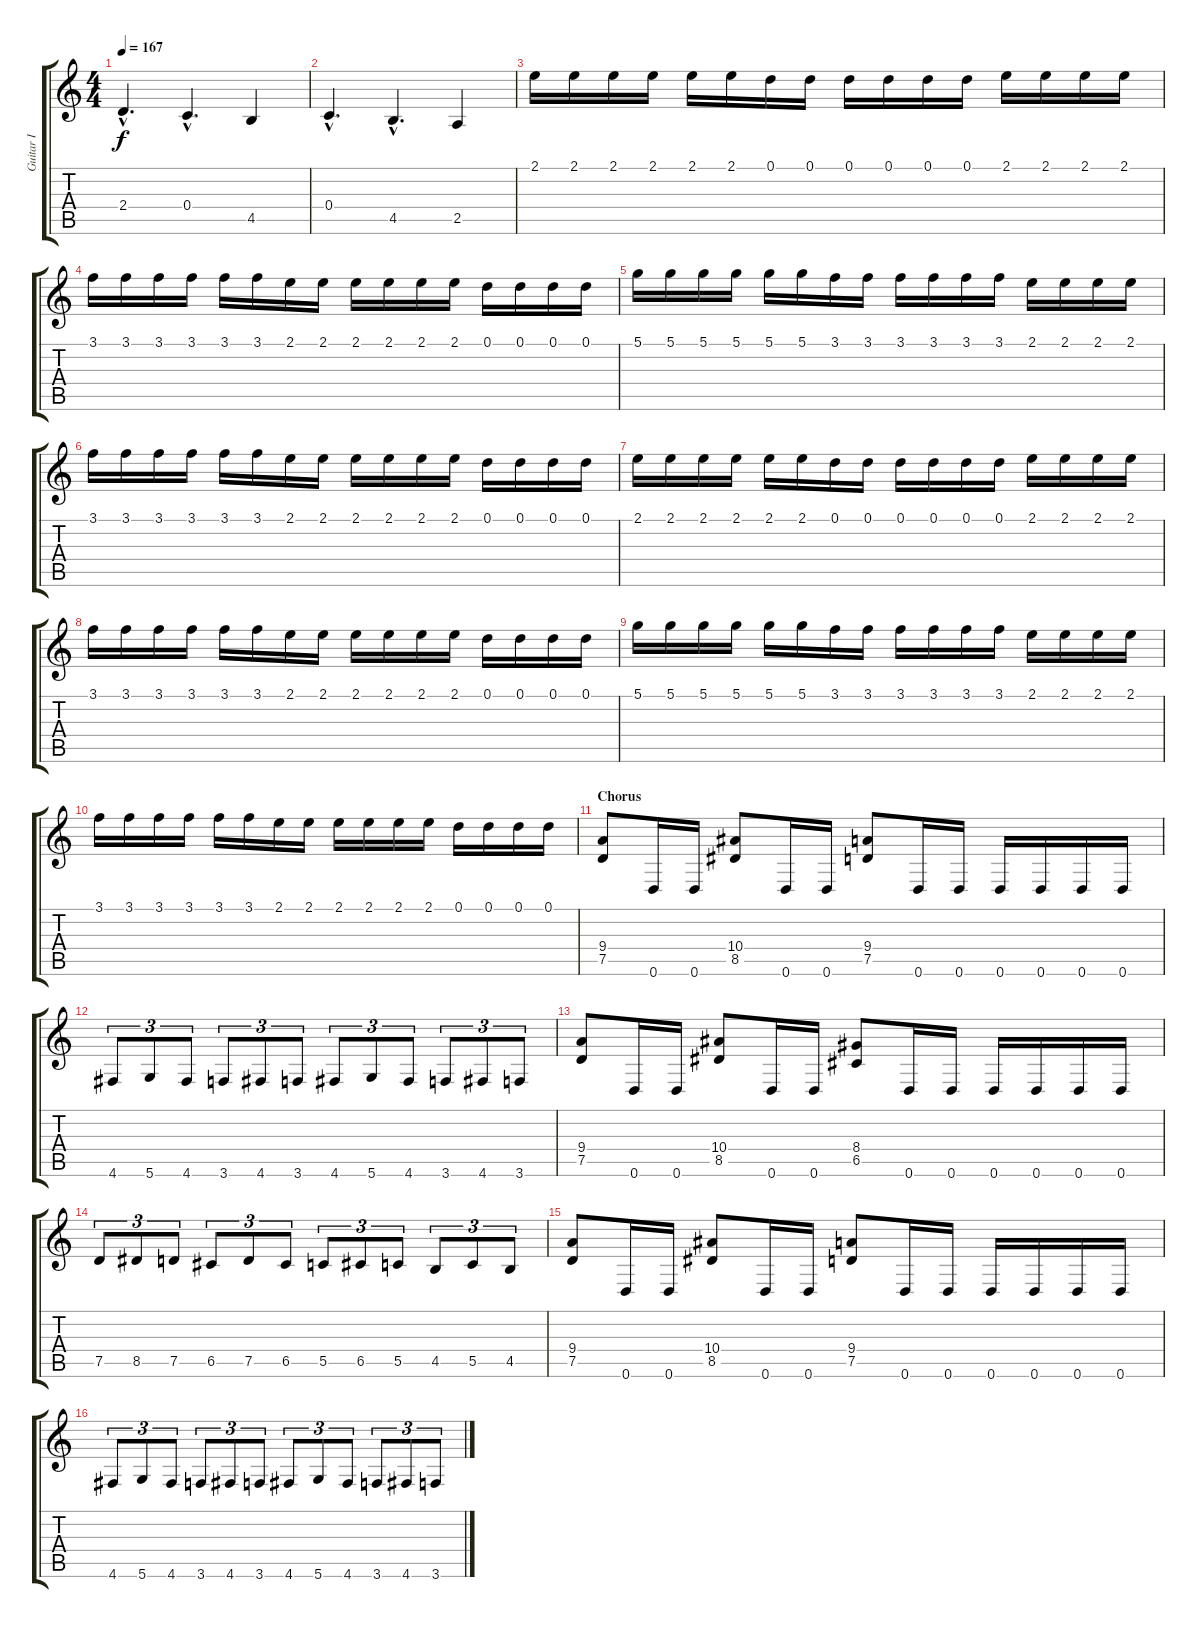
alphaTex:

\track ("Guitar I" "Guitar I") {instrument distortionguitar}
\staff {score tabs}
\tuning (D4 A3 F3 C3 G2 D2) {hide}
\ts (4 4)
\tempo 167
\clef g2
\ks c
2.4{hac}.4{d dy f} 0.4{hac}.4{d} 4.5.4 |
0.4{hac}.4{d} 4.5{hac}.4{d} 2.5.4 |
2.1.16 2.1.16 2.1.16 2.1.16 2.1.16 2.1.16 0.1.16 0.1.16 0.1.16 0.1.16 0.1.16 0.1.16 2.1.16 2.1.16 2.1.16 2.1.16 |
3.1.16 3.1.16 3.1.16 3.1.16 3.1.16 3.1.16 2.1.16 2.1.16 2.1.16 2.1.16 2.1.16 2.1.16 0.1.16 0.1.16 0.1.16 0.1.16 |
5.1.16 5.1.16 5.1.16 5.1.16 5.1.16 5.1.16 3.1.16 3.1.16 3.1.16 3.1.16 3.1.16 3.1.16 2.1.16 2.1.16 2.1.16 2.1.16 |
3.1.16 3.1.16 3.1.16 3.1.16 3.1.16 3.1.16 2.1.16 2.1.16 2.1.16 2.1.16 2.1.16 2.1.16 0.1.16 0.1.16 0.1.16 0.1.16 |
2.1.16 2.1.16 2.1.16 2.1.16 2.1.16 2.1.16 0.1.16 0.1.16 0.1.16 0.1.16 0.1.16 0.1.16 2.1.16 2.1.16 2.1.16 2.1.16 |
3.1.16 3.1.16 3.1.16 3.1.16 3.1.16 3.1.16 2.1.16 2.1.16 2.1.16 2.1.16 2.1.16 2.1.16 0.1.16 0.1.16 0.1.16 0.1.16 |
5.1.16 5.1.16 5.1.16 5.1.16 5.1.16 5.1.16 3.1.16 3.1.16 3.1.16 3.1.16 3.1.16 3.1.16 2.1.16 2.1.16 2.1.16 2.1.16 |
3.1.16 3.1.16 3.1.16 3.1.16 3.1.16 3.1.16 2.1.16 2.1.16 2.1.16 2.1.16 2.1.16 2.1.16 0.1.16 0.1.16 0.1.16 0.1.16 |
\section ("" "Chorus")
(9.4 7.5).8 0.6.16 0.6.16 (10.4 8.5).8 0.6.16 0.6.16 (9.4 7.5).8 0.6.16 0.6.16 0.6.16 0.6.16 0.6.16 0.6.16 |
4.6.8{tu (3 2)} 5.6.8{tu (3 2)} 4.6.8{tu (3 2)} 3.6.8{tu (3 2)} 4.6.8{tu (3 2)} 3.6.8{tu (3 2)} 4.6.8{tu (3 2)} 5.6.8{tu (3 2)} 4.6.8{tu (3 2)} 3.6.8{tu (3 2)} 4.6.8{tu (3 2)} 3.6.8{tu (3 2)} |
(9.4 7.5).8 0.6.16 0.6.16 (10.4 8.5).8 0.6.16 0.6.16 (8.4 6.5).8 0.6.16 0.6.16 0.6.16 0.6.16 0.6.16 0.6.16 |
7.5.8{tu (3 2)} 8.5.8{tu (3 2)} 7.5.8{tu (3 2)} 6.5.8{tu (3 2)} 7.5.8{tu (3 2)} 6.5.8{tu (3 2)} 5.5.8{tu (3 2)} 6.5.8{tu (3 2)} 5.5.8{tu (3 2)} 4.5.8{tu (3 2)} 5.5.8{tu (3 2)} 4.5.8{tu (3 2)} |
(9.4 7.5).8 0.6.16 0.6.16 (10.4 8.5).8 0.6.16 0.6.16 (9.4 7.5).8 0.6.16 0.6.16 0.6.16 0.6.16 0.6.16 0.6.16 |
4.6.8{tu (3 2)} 5.6.8{tu (3 2)} 4.6.8{tu (3 2)} 3.6.8{tu (3 2)} 4.6.8{tu (3 2)} 3.6.8{tu (3 2)} 4.6.8{tu (3 2)} 5.6.8{tu (3 2)} 4.6.8{tu (3 2)} 3.6.8{tu (3 2)} 4.6.8{tu (3 2)} 3.6.8{tu (3 2)}
